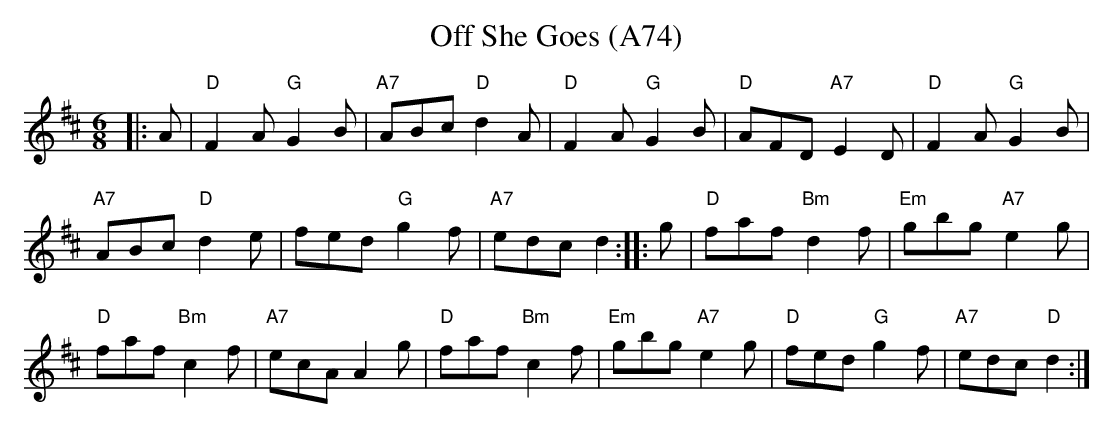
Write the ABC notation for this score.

X:1
T:Off She Goes (A74)
M:6/8
L:1/8
K:D
|:A|"D"F2A "G"G2B|"A7"ABc "D"d2A|"D"F2A "G"G2B|\
"D"AFD "A7"E2D| "D"F2A "G"G2B|
"A7"ABc "D"d2e|fed "G"g2f|"A7"edc d2::\
g|"D"faf "Bm"d2f|"Em"gbg "A7"e2g|
"D"faf "Bm"c2f|"A7"ecA A2g|"D"faf "Bm"c2f|\
"Em"gbg "A7"e2g|"D"fed "G"g2f|"A7"edc "D"d2:|
